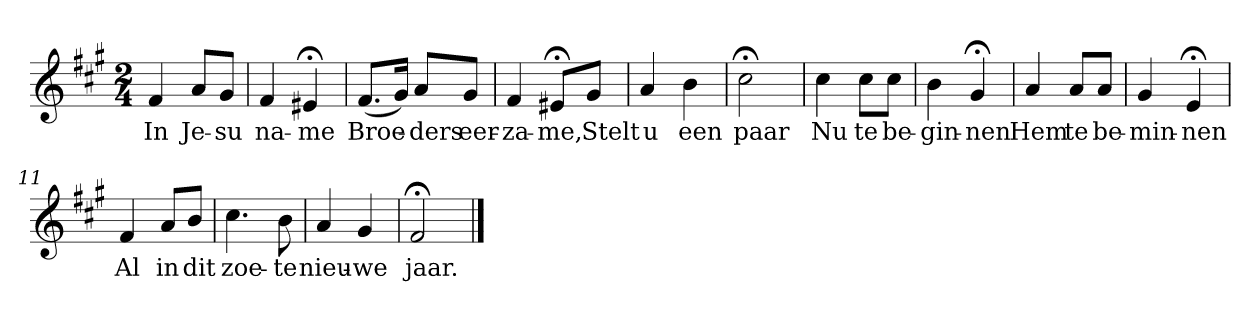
**kern	**text
*part1	*part1
*staff1	*staff1
*k[f#c#g#]	*
*f#:	*
*M2/4	*
*MM120	*
=1	=1
4f#	In
8aL	Je-
8g#J	-su
=2	=2
4f#	na-
4e#X;<	-me
=3	=3
(8.f#L	Broe-
16g#Jk)	.
8aL	-ders
8g#J	eer-
=4	=4
4f#	-za-
8e#X;<L	-me,
8g#J	Stelt
=5	=5
4a	u
4b	een
=6	=6
2cc#;<	paar
=7	=7
4cc#	Nu
8cc#L	te
8cc#J	be-
=8	=8
4b	-gin-
4g#;<	-nen
=9	=9
4a	Hem
8aL	te
8aJ	be-
=10	=10
4g#	-min-
4e;<	-nen
=11	=11
4f#	Al
8aL	in
8bJ	dit
=12	=12
4.cc#	zoe-
8b	-te
=13	=13
4a	nieu-
4g#	-we
=14	=14
2f#;<	jaar.
==	==
*-	*-
